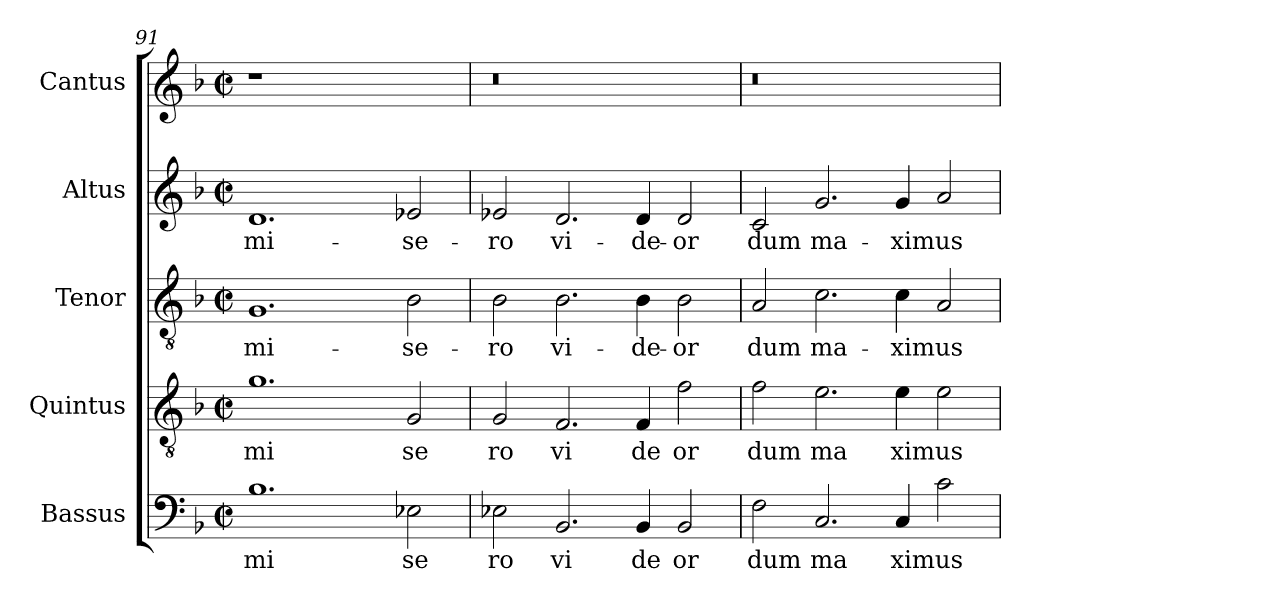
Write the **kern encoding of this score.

**kern	**text	**kern	**text	**kern	**text	**kern	**text	**kern
*part5	*part5	*part4	*part4	*part3	*part3	*part2	*part2	*part1
*staff5	*staff5	*staff4	*staff4	*staff3	*staff3	*staff2	*staff2	*staff1
*I"Bassus	*	*I"Quintus	*	*I"Tenor	*	*I"Altus	*	*I"Cantus
*clefF4	*	*clefGv2	*	*clefGv2	*	*clefG2	*	*clefG2
*k[b-]	*	*k[b-]	*	*k[b-]	*	*k[b-]	*	*k[b-]
*F:	*	*F:	*	*F:	*	*F:	*	*F:
*M2/2	*	*M2/2	*	*M2/2	*	*M2/2	*	*M2/2
*met(c|)	*	*met(c|)	*	*met(c|)	*	*met(c|)	*	*met(c|)
=91	=91	=91	=91	=91	=91	=91	=91	=91
!	!LO:LY:b:cj	!	!LO:LY:b:cj	!	!LO:LY:b:cj	!	!LO:LY:b:cj	!
1.B-	mi	1.g	mi	1.G	mi-	1.d	mi-	1r
.	.	.	.	.	.	.	.	1ryy
!	!LO:LY:b:cj	!	!LO:LY:b:cj	!	!LO:LY:b:cj	!	!LO:LY:b:cj	!
2E-X\	se	2G/	se	2B-\	-se-	2e-X/	-se-	.
=92	=92	=92	=92	=92	=92	=92	=92	=92
!	!LO:LY:b:cj	!	!LO:LY:b:cj	!	!LO:LY:b:cj	!	!LO:LY:b:cj	!
2E-X\	ro	2G/	ro	2B-\	-ro	2e-X/	-ro	0r
!	!LO:LY:b:cj	!	!LO:LY:b:cj	!	!LO:LY:b:cj	!	!LO:LY:b:cj	!
2.BB-/	vi	2.F/	vi	2.B-\	vi-	2.d/	vi-	.
!	!LO:LY:b:cj	!	!LO:LY:b:cj	!	!LO:LY:b:cj	!	!LO:LY:b:cj	!
4BB-/	de	4F/	de	4B-\	-de-	4d/	-de-	.
!	!LO:LY:b:cj	!	!LO:LY:b:cj	!	!LO:LY:b:cj	!	!LO:LY:b:cj	!
2BB-/	or	2f\	or	2B-\	-or	2d/	-or	.
=93	=93	=93	=93	=93	=93	=93	=93	=93
!	!LO:LY:b:cj	!	!LO:LY:b:cj	!	!LO:LY:b:cj	!	!LO:LY:b:cj	!
2F\	dum	2f\	dum	2A/	dum	2c/	dum	0r
!	!LO:LY:b:cj	!	!LO:LY:b:cj	!	!LO:LY:b:cj	!	!LO:LY:b:cj	!
2.C/	ma	2.e\	ma	2.c\	ma-	2.g/	ma-	.
!	!LO:LY:b	!	!LO:LY:b	!	!LO:LY:b	!	!LO:LY:b	!
4C/	ximus	4e\	ximus	4c\	-ximus	4g/	-ximus	.
2c\	.	2e\	.	2A/	.	2a/	.	.
=	=	=	=	=	=	=	=	=
*-	*-	*-	*-	*-	*-	*-	*-	*-
